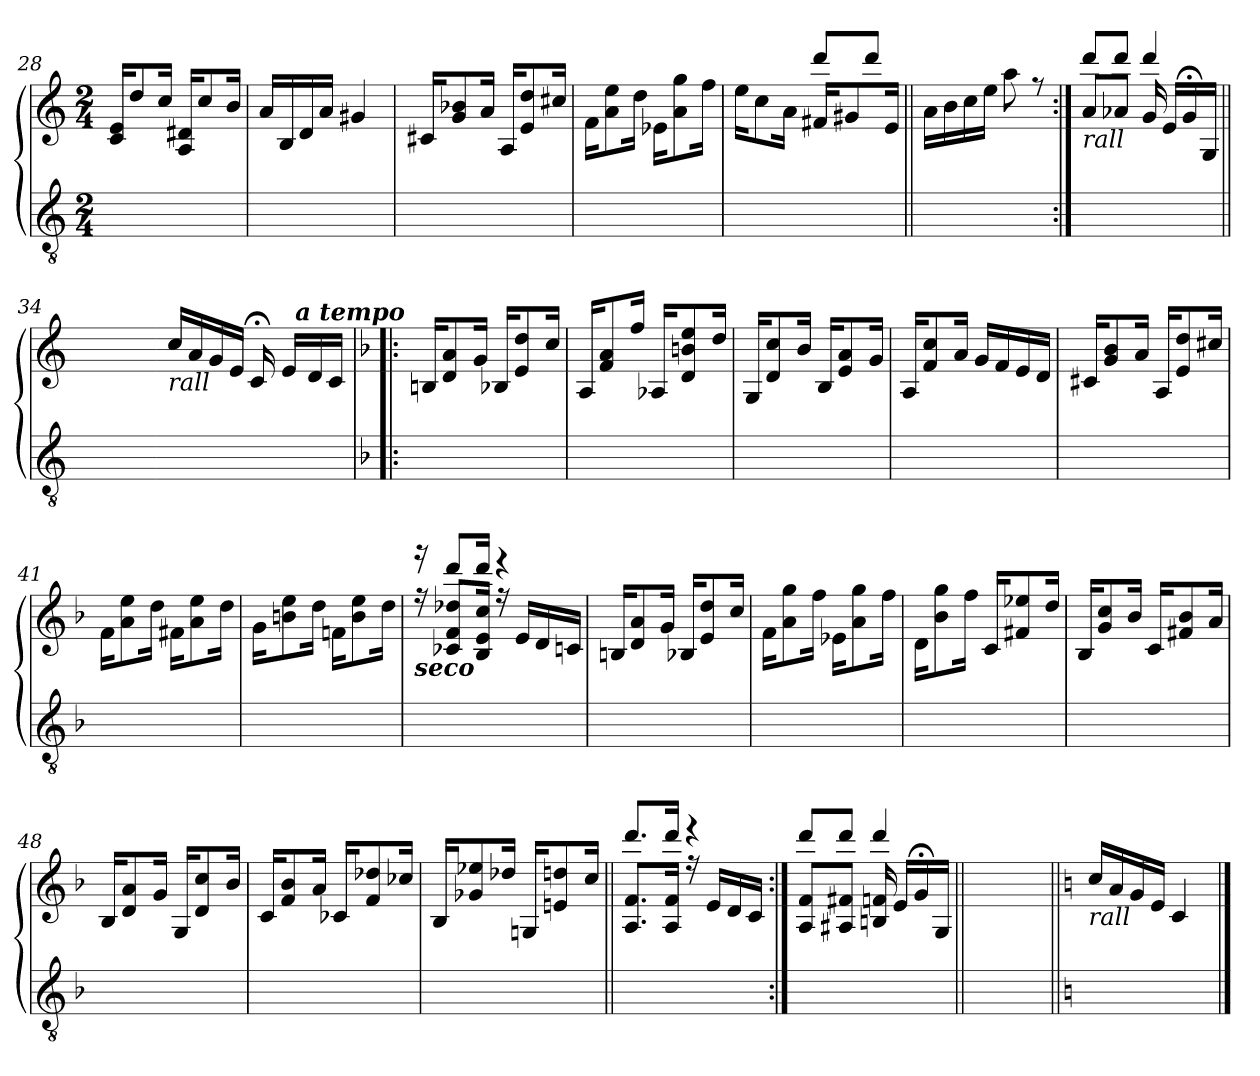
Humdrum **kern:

**kern	**kern
*part2	*part1
*staff2	*staff1
!!LO:LB:g=z
*clefGv2	*clefG2
*k[]	*k[]
*C:	*C:
*M2/4	*M2/4
=28	=28
*	*^
2ryy	16c/ 16e/KL	4ryy
.	8dd/	.
.	16cc/Jk	.
.	16A/ 16d#X/KL	4ryy
.	8cc/	.
.	16b/Jk	.
=29	=29	=29
2ryy	16a/LL	4ryy
.	16B/	.
.	16d/	.
.	16a/JJ	.
.	4g#X/	4ryy
=30	=30	=30
2ryy	16c#X/KL	4ryy
.	8g/ 8b-X/	.
.	16a/Jk	.
.	16A/KL	4ryy
.	8e/ 8dd/	.
.	16cc#X/Jk	.
=31	=31	=31
2ryy	16f\KL	4ryy
.	8a\ 8ee\	.
.	16dd\Jk	.
.	16e-X\KL	4ryy
.	8a\ 8gg\	.
.	16ff\Jk	.
!!LO:PB:g=z
=32	=32	=32
*	*	*^
2ryy	16ee\KL	4ryy	4ryy
.	8cc\	.	.
.	16a\Jk	.	.
.	16f#X/KL	8ryy	8ddd!/L
.	8g#X/	.	.
.	.	8ryy	8ddd!/J
.	16e/Jk	.	.
*	*	*v	*v
=33||	=33||	=33||
2ryy	16a\LL	2ryy
.	16b\	.
.	16cc\	.
.	16ee\JJ	.
.	8aa\	.
.	8ree	.
=34:|!	=34:|!	=34:|!
*	*	*^
!	!LO:TX:b:i:t=rall	!	!
2ryy	8a/L	8ryy	8ddd!/L
.	8a-X/J	8ryy	8ddd!/J
.	16g/	4ryy	4ddd!/
.	16e/LL	.	.
.	16g;</	.	.
.	16G/JJ	.	.
*	*v	*v	*v
=34X1||	=34X1||
*	*stria0
2ryy	2ryy
!!LO:LB:g=z
=35-	=35-
*	*stria5
*	*^
!	!LO:TX:b:i:t=rall	!
*	*	*^
2ryy	16cc/LL	2ryy	4ryy
.	16a/	.	.
.	16g/	.	.
.	16e/JJ	.	.
.	16c;</	.	16.ryy
.	16e/LL	.	.
!	!	!	!LO:TX:a:Bi:t=a tempo
.	.	.	8ryy
.	16d/	.	.
.	16c/JJ	.	.
.	.	.	32ryy
*	*v	*v	*v
=36!|:	=36!|:
*k[b-]	*k[b-]
*F:	*F:
*	*^
2ryy	16Bn/KL	4ryy
.	8d/ 8a/	.
.	16g/Jk	.
.	16B-X/KL	4ryy
.	8e/ 8dd/	.
.	16cc/Jk	.
=37	=37	=37
2ryy	16A/KL	4ryy
.	8f/ 8a/	.
.	16ff/Jk	.
.	16A-X/KL	4ryy
.	8d/ 8bn/ 8ee/	.
.	16dd/Jk	.
=38	=38	=38
2ryy	16G/KL	4ryy
.	8d/ 8cc/	.
.	16b-/Jk	.
.	16B-/KL	4ryy
.	8e/ 8a/	.
.	16g/Jk	.
!!LO:LB:g=z	!!
=39	=39	=39
2ryy	16A/KL	2ryy
.	8f/ 8cc/	.
.	16a/Jk	.
.	16g/LL	.
.	16f/	.
.	16e/	.
.	16d/JJ	.
=40	=40	=40
2ryy	16c#X/KL	4ryy
.	8g/ 8b-/	.
.	16a/Jk	.
.	16A/KL	4ryy
.	8e/ 8dd/	.
.	16cc#X/Jk	.
=41	=41	=41
2ryy	16f\KL	4ryy
.	8a\ 8ee\	.
.	16dd\Jk	.
.	16f#X\KL	4ryy
.	8a\ 8ee\	.
.	16dd\Jk	.
=42	=42	=42
2ryy	16g\KL	4ryy
.	8bn\ 8ee\	.
.	16dd\Jk	.
.	16fn\KL	4ryy
.	8b\ 8ee\	.
.	16dd\Jk	.
!!LO:LB:g=z
=43	=43	=43
*	*	*^
!	!LO:TX:b:Bi:t=seco	!	!
2ryy	16ree	16ryy	16rggg
.	8c-X/ 8f/ 8dd-X/L	8ryy	8ddd!/L
.	16B-/ 16e/ 16cc/Jk	16ryy	16ddd!/Jk
.	16ree	4ryy	4reee
.	16e/LL	.	.
.	16d/	.	.
.	16cn/JJ	.	.
*	*	*v	*v
=44	=44	=44
2ryy	16Bn/KL	4ryy
.	8d/ 8a/	.
.	16g/Jk	.
.	16B-X/KL	4ryy
.	8e/ 8dd/	.
.	16cc/Jk	.
=45	=45	=45
2ryy	16f\KL	4ryy
.	8a\ 8gg\	.
.	16ff\Jk	.
.	16e-X\KL	4ryy
.	8a\ 8gg\	.
.	16ff\Jk	.
=46	=46	=46
2ryy	16d\KL	4ryy
.	8b-\ 8gg\	.
.	16ff\Jk	.
.	16c/KL	4ryy
.	8f#X/ 8ee-X/	.
.	16dd/Jk	.
!!LO:LB:g=z	!!
=47	=47	=47
2ryy	16B-/KL	4ryy
.	8g/ 8cc/	.
.	16b-/Jk	.
.	16c/KL	4ryy
.	8f#X/ 8b-/	.
.	16a/Jk	.
=48	=48	=48
2ryy	16B-/KL	4ryy
.	8d/ 8a/	.
.	16g/Jk	.
.	16G/KL	4ryy
.	8d/ 8cc/	.
.	16b-/Jk	.
=49	=49	=49
2ryy	16c/KL	4ryy
.	8f/ 8b-/	.
.	16a/Jk	.
.	16c-X/KL	4ryy
.	8f/ 8dd-X/	.
.	16cc-X/Jk	.
=50	=50	=50
2ryy	16B-/KL	4ryy
.	8g-X/ 8ee-X/	.
.	16dd-X/Jk	.
.	16Gn/KL	4ryy
.	8en/ 8ddn/	.
.	16cc/Jk	.
!!LO:LB:g=z
=51||	=51||	=51||
*	*	*^
2ryy	8.A/ 8.f/L	8.ryy	8.ddd!/L
.	16A/ 16f/Jk	16ryy	16ddd!/Jk
.	16ree	4ryy	4reee
.	16e/LL	.	.
.	16d/	.	.
.	16c/JJ	.	.
=52:|!	=52:|!	=52:|!	=52:|!
2ryy	8A/ 8f/L	8ryy	8ddd!/L
.	8A#X/ 8f#X/J	8ryy	8ddd!/J
.	16Bn/ 16fn/	4ryy	4ddd!/
.	16e/LL	.	.
.	16g;</	.	.
.	16G/JJ	.	.
*	*v	*v	*v
=52X2||	=52X2||
*	*stria0
2ryy	2ryy
=53||	=53||
*	*stria5
*k[]	*k[]
*C:	*C:
*	*^
!	!LO:TX:b:i:t=rall	!
2ryy	16cc/LL	2ryy
.	16a/	.
.	16g/	.
.	16e/JJ	.
.	4c/	.
*	*v	*v
==	==
*-	*-
